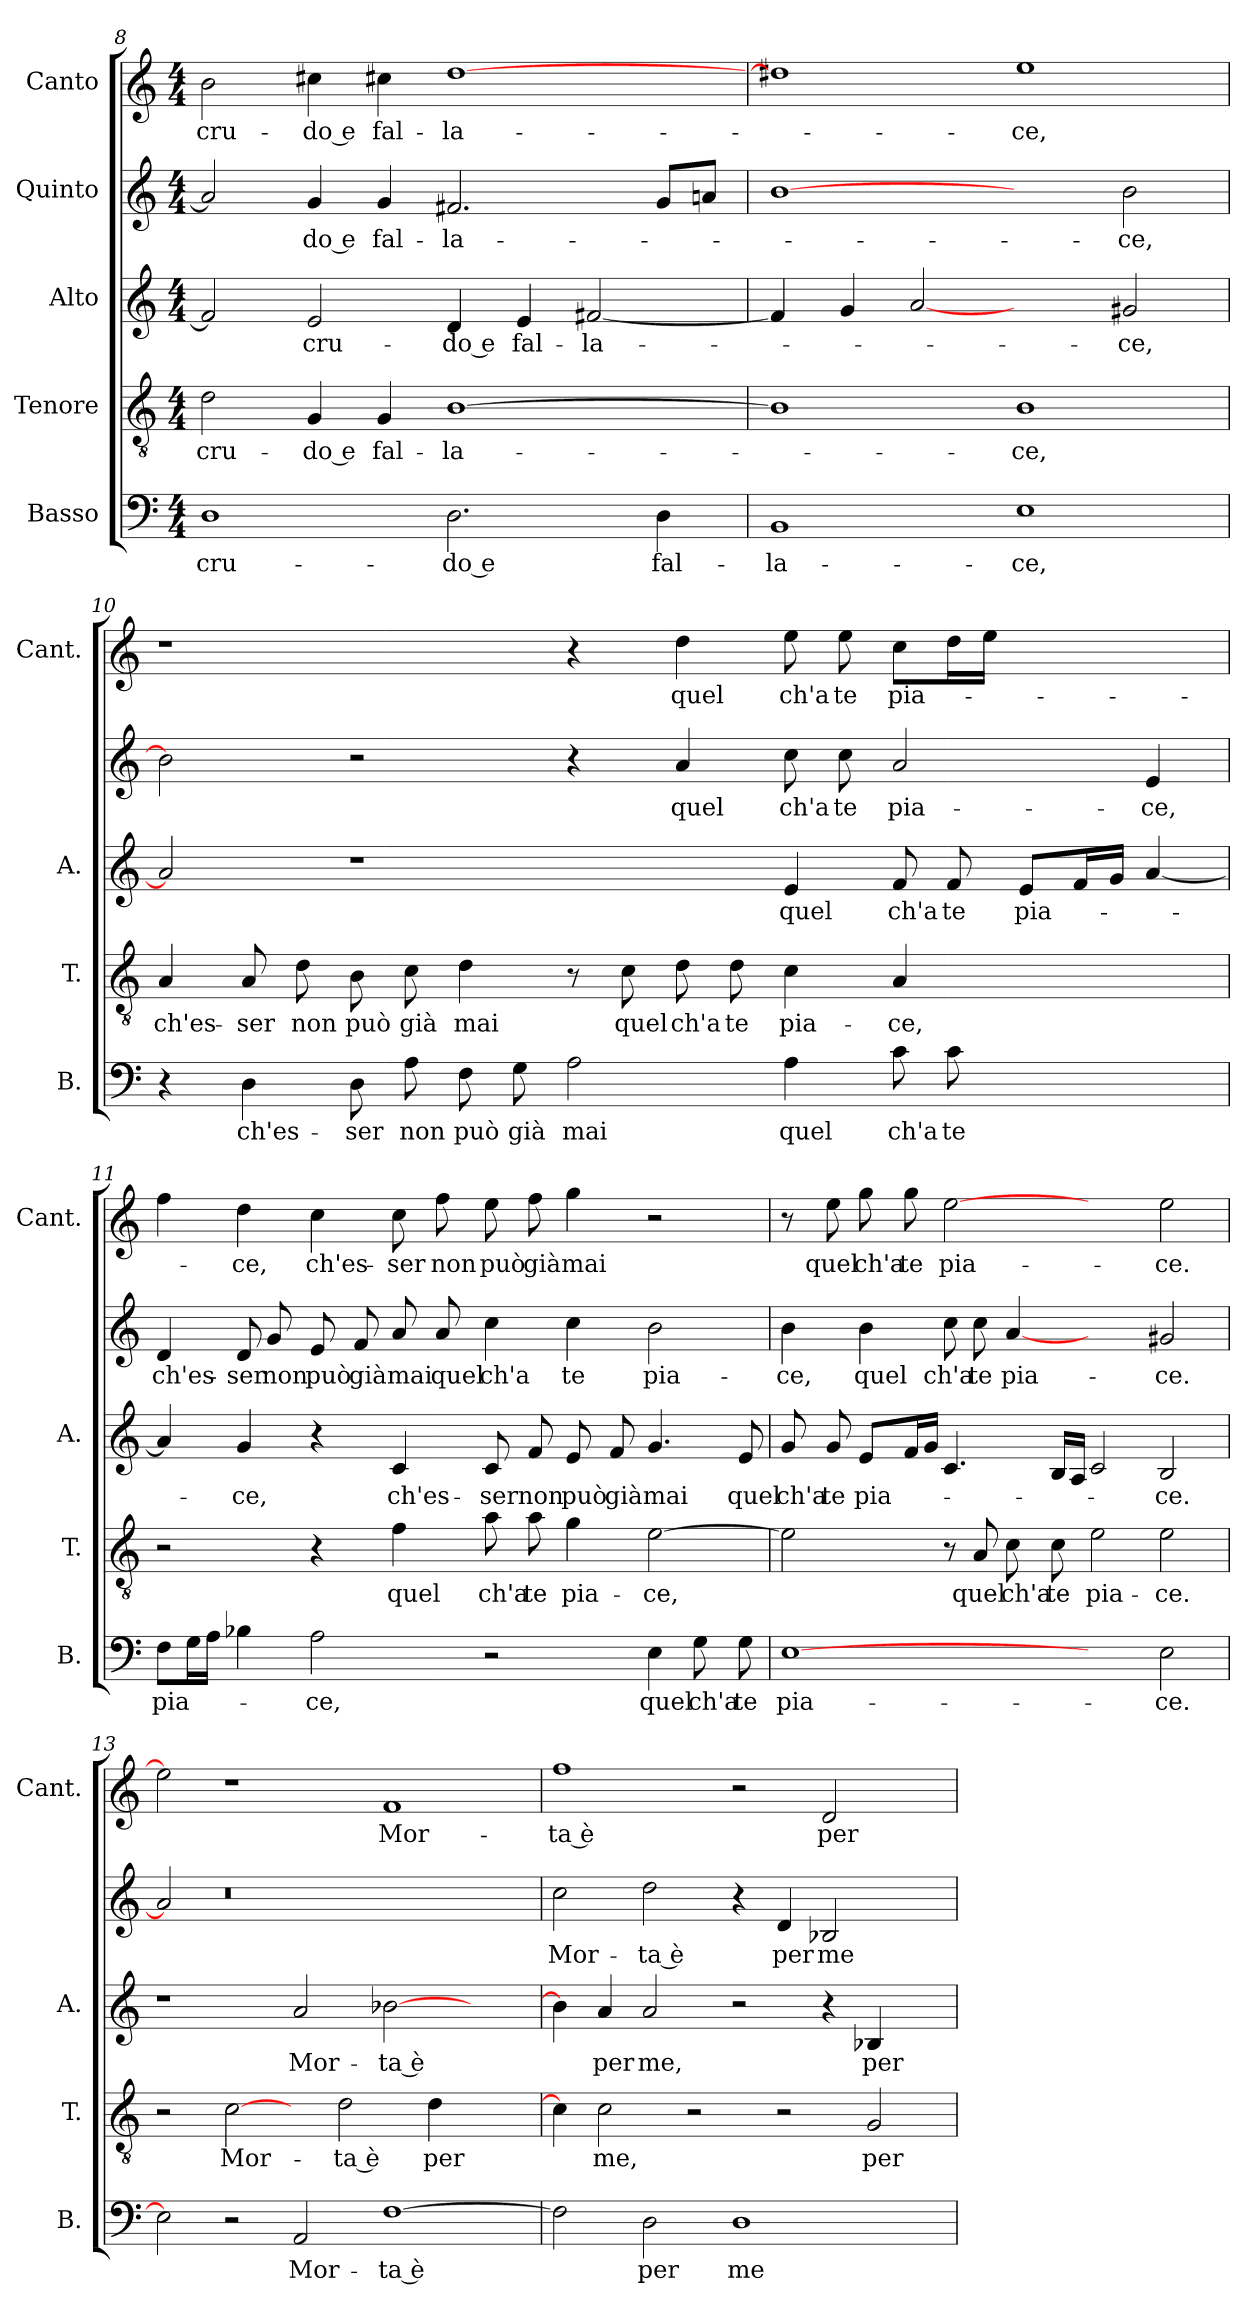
**kern	**text	**kern	**text	**kern	**text	**kern	**text	**kern	**text
*part5	*part5	*part4	*part4	*part3	*part3	*part2	*part2	*part1	*part1
*staff5	*staff5	*staff4	*staff4	*staff3	*staff3	*staff2	*staff2	*staff1	*staff1
*I"Basso	*	*I"Tenore	*	*I"Alto	*	*I"Quinto	*	*I"Canto	*
*I'B.	*	*I'T.	*	*I'A.	*	*	*	*I'Cant.	*
*clefF4	*	*clefGv2	*	*clefG2	*	*clefG2	*	*clefG2	*
*k[]	*	*k[]	*	*k[]	*	*k[]	*	*k[]	*
*C:	*	*C:	*	*C:	*	*C:	*	*C:	*
*M4/4	*	*M4/4	*	*M4/4	*	*M4/4	*	*M4/4	*
=8	=8	=8	=8	=8	=8	=8	=8	=8	=8
1D\	cru-	2d\	cru-	2f#/]	.	2a#/]	.	2b\	cru-
.	.	4G/	-do e	2e/	cru-	4g/	-do e	4cc#X\	-do e
.	.	4G/	fal-	.	.	4g/	fal-	4cc#X\	fal-
2.D\	-do e	[1B\	-la-	4d/	-do e	2.f#X/	-la-	[1dd\	-la-
.	.	.	.	4e/	fal-	.	.	.	.
.	.	.	.	[2f#X/	-la-	.	.	.	.
4D\	fal-	.	.	.	.	8g/L	.	.	.
.	.	.	.	.	.	8a/J	.	.	.
=9	=9	=9	=9	=9	=9	=9	=9	=9	=9
1BB/	-la-	1B\]	.	4f#/]	.	[1b\	.	1dd#X\]	.
.	.	.	.	4g/	.	.	.	.	.
.	.	.	.	[2a/	.	.	.	.	.
1E\	-ce,	1B\	-ce,	2ryy	.	2ryy	.	1ee\	-ce,
.	.	.	.	2g#X/	-ce,	2b\	-ce,	.	.
=10	=10	=10	=10	=10	=10	=10	=10	=10	=10
4r	.	4A/	ch'es-	2a/]	.	2b\]	.	1r	.
4D\	ch'es-	8A/	-ser	.	.	.	.	.	.
.	.	8d\	non	.	.	.	.	.	.
8D\	-ser	8B\	può	1r	.	2r	.	.	.
8A\	non	8c\	già	.	.	.	.	.	.
8F\	può	4d\	mai	.	.	.	.	.	.
8G\	già	.	.	.	.	.	.	.	.
2A\	mai	8r	.	.	.	4r	.	4r	.
.	.	8c\	quel	.	.	.	.	.	.
.	.	8d\	ch'a	.	.	4a/	quel	4dd\	quel
.	.	8d\	te	.	.	.	.	.	.
4A\	quel	4c\	pia-	4e/	quel	8cc\	ch'a	8ee\	ch'a
.	.	.	.	.	.	8cc\	te	8ee\	te
8c\	ch'a	4A/	-ce,	8f/	ch'a	2a/	pia-	8cc\L	pia-
8c\	te	.	.	8f/	te	.	.	16dd\L	.
.	.	.	.	.	.	.	.	16ee\JJ	.
2ryy	.	2ryy	.	8e/L	pia-	.	.	2ryy	.
.	.	.	.	16f/L	.	.	.	.	.
.	.	.	.	16g/JJ	.	.	.	.	.
.	.	.	.	[4a/	.	4e/	-ce,	.	.
=11	=11	=11	=11	=11	=11	=11	=11	=11	=11
8F\L	pia-	2r	.	4a/]	.	4d/	ch'es-	4ff\	.
16G\L	.	.	.	.	.	.	.	.	.
16A\JJ	.	.	.	.	.	.	.	.	.
4B-X\	.	.	.	4g/	-ce,	8d/	-ser	4dd\	-ce,
.	.	.	.	.	.	8g/	non	.	.
2A\	-ce,	4r	.	4r	.	8e/	può	4cc\	ch'es-
.	.	.	.	.	.	8f/	già	.	.
.	.	4f\	quel	4c/	ch'es-	8a/	mai	8cc\	-ser
.	.	.	.	.	.	8a/	quel	8ff\	non
2r	.	8a\	ch'a	8c/	-ser	4cc\	ch'a	8ee\	può
.	.	8a\	te	8f/	non	.	.	8ff\	già
.	.	4g\	pia-	8e/	può	4cc\	te	4gg\	mai
.	.	.	.	8f/	già	.	.	.	.
4E\	quel	[2e\	-ce,	4.g/	mai	2b\	pia-	2r	.
8G\	ch'a	.	.	.	.	.	.	.	.
8G\	te	.	.	8e/	quel	.	.	.	.
=12	=12	=12	=12	=12	=12	=12	=12	=12	=12
[1E\	pia-	2e\]	.	8g/	ch'a	4b\	-ce,	8r	.
.	.	.	.	8g/	te	.	.	8ee\	quel
.	.	.	.	8e/L	pia-	4b\	quel	8gg\	ch'a
.	.	.	.	16f/L	.	.	.	8gg\	te
.	.	.	.	16g/JJ	.	.	.	.	.
.	.	8r	.	4.c/	.	8cc\	ch'a	[2ee\	pia-
.	.	8A/	quel	.	.	8cc\	te	.	.
.	.	8c\	ch'a	.	.	[4a/	pia-	.	.
.	.	8c\	te	16B/LL	.	.	.	.	.
.	.	.	.	16A/JJ	.	.	.	.	.
2ryy	.	2e\	pia-	2c/	.	2ryy	.	2ryy	.
2E\	-ce.	2e\	-ce.	2B/	-ce.	2g#X/	-ce.	2ee\	-ce.
=13	=13	=13	=13	=13	=13	=13	=13	=13	=13
2E\]	.	2r	.	1r	.	2a/]	.	2ee\]	.
!	!	!	!	!	!	!LO:N:vis=0	!	!	!
2r	.	[2c\	Mor-	.	.	1r	.	1r	.
2AA/	Mor-	4ryy	.	2a/	Mor-	.	.	.	.
.	.	2d\	-ta è	.	.	.	.	.	.
[1F\	-ta è	.	.	[2b-X\	-ta è	1ryy	.	1f/	Mor-
.	.	4d\	per	.	.	.	.	.	.
.	.	2ryy	.	2ryy	.	.	.	.	.
=14	=14	=14	=14	=14	=14	=14	=14	=14	=14
2F\]	.	4c\]	.	4b-\]	.	2cc\	Mor-	1ff\	-ta è
.	.	2c\	me,	4a/	per	.	.	.	.
2D\	per	.	.	2a/	me,	2dd\	-ta è	.	.
.	.	2r	.	.	.	.	.	.	.
1D\	me	.	.	2r	.	4r	.	2r	.
.	.	2r	.	.	.	4d/	per	.	.
.	.	.	.	4r	.	2B-X/	me	2d/	per
.	.	2G/	per	4B-X/	per	.	.	.	.
4ryy	.	.	.	4ryy	.	4ryy	.	4ryy	.
=	=	=	=	=	=	=	=	=	=
*-	*-	*-	*-	*-	*-	*-	*-	*-	*-
